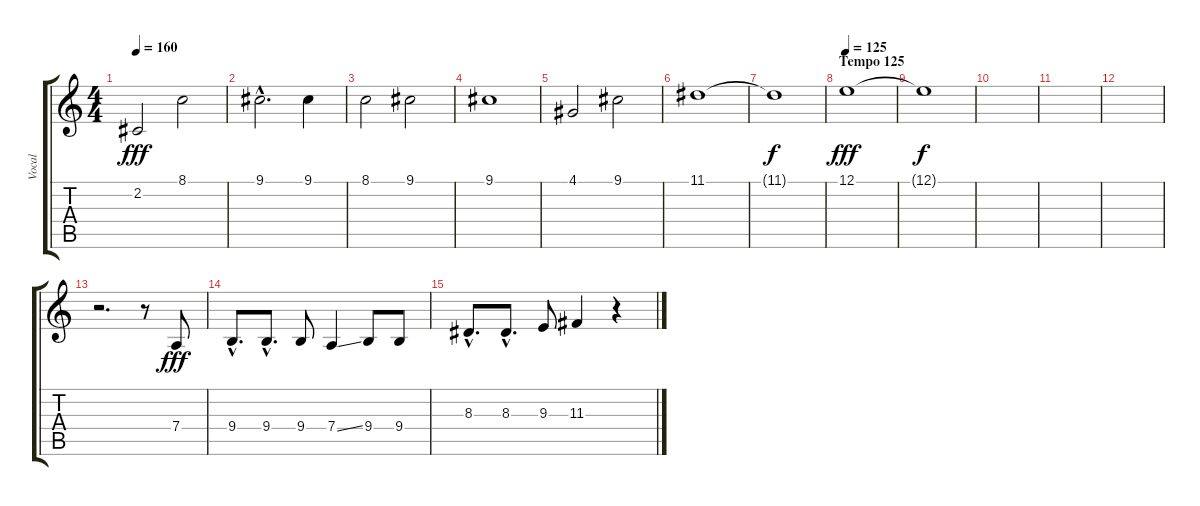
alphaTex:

\track ("Vocal" "Vocal") {instrument lead5charang}
\staff {score tabs}
\tuning (E4 B3 G3 D3 A2 E2) {hide}
\ts (4 4)
\tempo 160
\clef g2
\ks c
2.2.2{dy fff} 8.1.2 |
9.1{hac}.2{d} 9.1.4 |
8.1.2 9.1.2 |
9.1.1 |
4.1.2 9.1.2 |
11.1.1 |
11.1{t}.1{dy f} |
\section ("" "Tempo 125")
\tempo 125
12.1.1{dy fff} |
12.1{t}.1{dy f} |
|
|
|
r.2{d} r.8 7.4.8{dy fff} |
9.4{hac}.8{d} 9.4{hac}.8{d} 9.4.8 7.4{ss}.4 9.4.8 9.4.8 |
8.3{hac}.8{d} 8.3{hac}.8{d} 9.3.8 11.3.4 r.4
